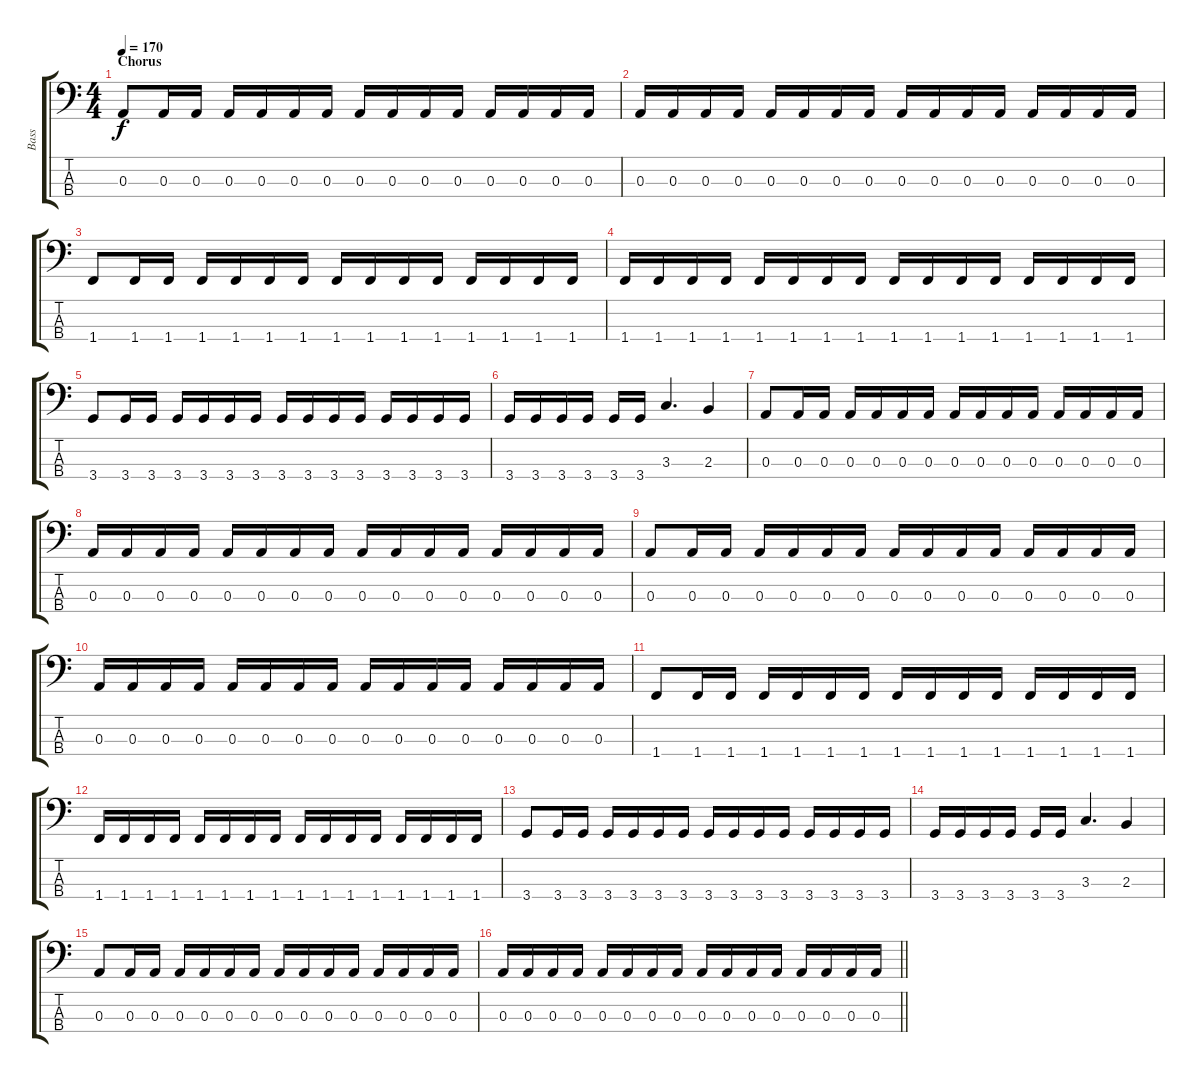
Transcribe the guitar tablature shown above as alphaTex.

\track ("Bass" "Bass") {instrument electricbassfinger}
\staff {score tabs}
\tuning (G2 D2 A1 E1) {hide}
\ts (4 4)
\section ("" "Chorus")
\tempo 170
\clef f4
\ks c
0.3.8{dy f} 0.3.16 0.3.16 0.3.16 0.3.16 0.3.16 0.3.16 0.3.16 0.3.16 0.3.16 0.3.16 0.3.16 0.3.16 0.3.16 0.3.16 |
0.3.16 0.3.16 0.3.16 0.3.16 0.3.16 0.3.16 0.3.16 0.3.16 0.3.16 0.3.16 0.3.16 0.3.16 0.3.16 0.3.16 0.3.16 0.3.16 |
1.4.8 1.4.16 1.4.16 1.4.16 1.4.16 1.4.16 1.4.16 1.4.16 1.4.16 1.4.16 1.4.16 1.4.16 1.4.16 1.4.16 1.4.16 |
1.4.16 1.4.16 1.4.16 1.4.16 1.4.16 1.4.16 1.4.16 1.4.16 1.4.16 1.4.16 1.4.16 1.4.16 1.4.16 1.4.16 1.4.16 1.4.16 |
3.4.8 3.4.16 3.4.16 3.4.16 3.4.16 3.4.16 3.4.16 3.4.16 3.4.16 3.4.16 3.4.16 3.4.16 3.4.16 3.4.16 3.4.16 |
3.4.16 3.4.16 3.4.16 3.4.16 3.4.16 3.4.16 3.3.4{d} 2.3.4 |
0.3.8 0.3.16 0.3.16 0.3.16 0.3.16 0.3.16 0.3.16 0.3.16 0.3.16 0.3.16 0.3.16 0.3.16 0.3.16 0.3.16 0.3.16 |
0.3.16 0.3.16 0.3.16 0.3.16 0.3.16 0.3.16 0.3.16 0.3.16 0.3.16 0.3.16 0.3.16 0.3.16 0.3.16 0.3.16 0.3.16 0.3.16 |
0.3.8 0.3.16 0.3.16 0.3.16 0.3.16 0.3.16 0.3.16 0.3.16 0.3.16 0.3.16 0.3.16 0.3.16 0.3.16 0.3.16 0.3.16 |
0.3.16 0.3.16 0.3.16 0.3.16 0.3.16 0.3.16 0.3.16 0.3.16 0.3.16 0.3.16 0.3.16 0.3.16 0.3.16 0.3.16 0.3.16 0.3.16 |
1.4.8 1.4.16 1.4.16 1.4.16 1.4.16 1.4.16 1.4.16 1.4.16 1.4.16 1.4.16 1.4.16 1.4.16 1.4.16 1.4.16 1.4.16 |
1.4.16 1.4.16 1.4.16 1.4.16 1.4.16 1.4.16 1.4.16 1.4.16 1.4.16 1.4.16 1.4.16 1.4.16 1.4.16 1.4.16 1.4.16 1.4.16 |
3.4.8 3.4.16 3.4.16 3.4.16 3.4.16 3.4.16 3.4.16 3.4.16 3.4.16 3.4.16 3.4.16 3.4.16 3.4.16 3.4.16 3.4.16 |
3.4.16 3.4.16 3.4.16 3.4.16 3.4.16 3.4.16 3.3.4{d} 2.3.4 |
0.3.8 0.3.16 0.3.16 0.3.16 0.3.16 0.3.16 0.3.16 0.3.16 0.3.16 0.3.16 0.3.16 0.3.16 0.3.16 0.3.16 0.3.16 |
\barLineRight lightlight
0.3.16 0.3.16 0.3.16 0.3.16 0.3.16 0.3.16 0.3.16 0.3.16 0.3.16 0.3.16 0.3.16 0.3.16 0.3.16 0.3.16 0.3.16 0.3.16
